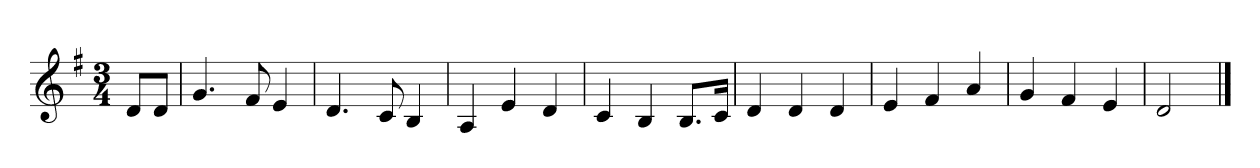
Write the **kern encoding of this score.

**kern
*part1
*staff1
*k[f#]
*M3/4
*MM120
=
8dL
8dJ
=1
4.g
8f#
4e
=2
4.d
8c
4B
=3
4A
4e
4d
=4
4c
4B
8.BL
16cJk
=5
4d
4d
4d
=6
4e
4f#
4a
=7
4g
4f#
4e
=8
2d
==
*-
